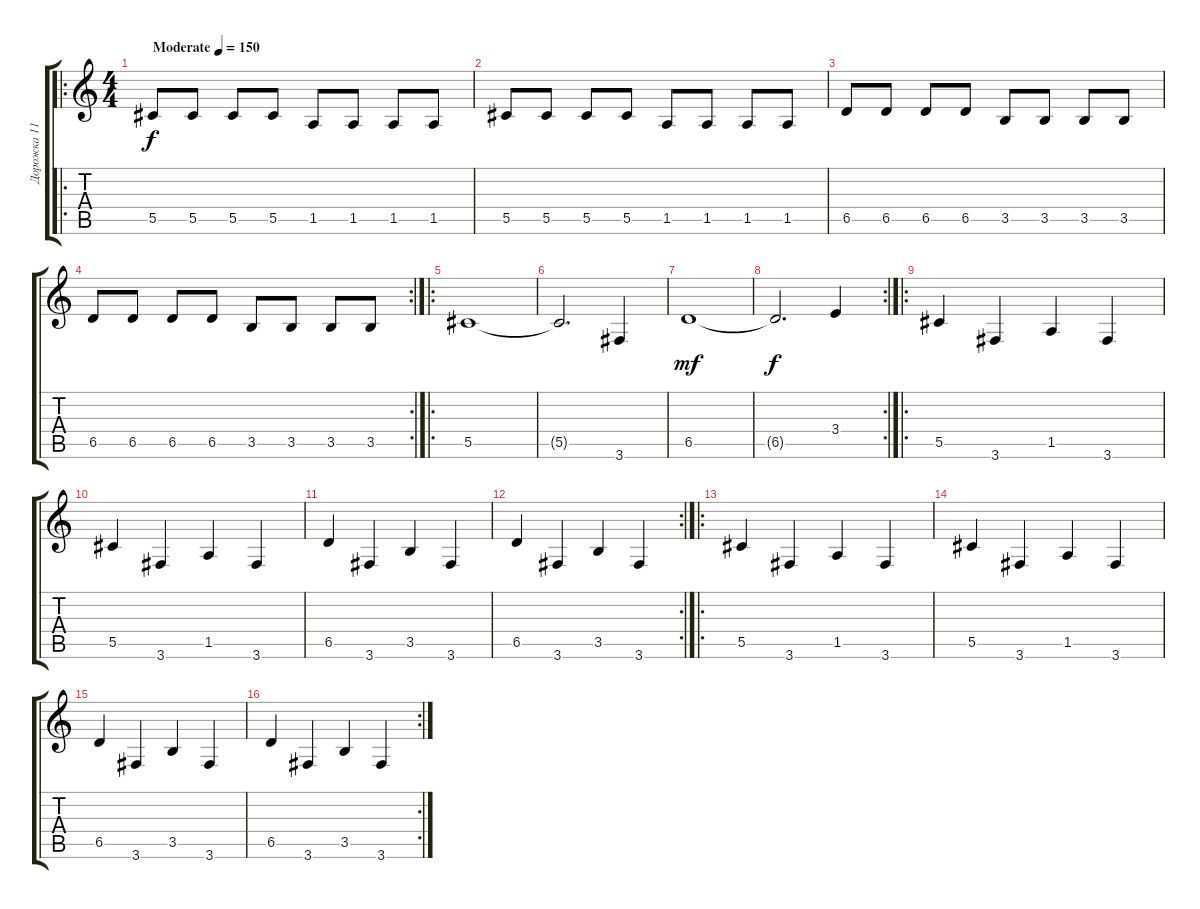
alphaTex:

\track ("Дорожка 11" "Дорожка 11") {instrument electricbassfinger}
\staff {score tabs}
\tuning (Eb4 Bb3 Gb3 Db3 Ab2 Eb2) {hide}
\ro
\ts (4 4)
\tempo (150 "Moderate")
\clef g2
\ks c
5.5.8{dy f instrument electricbassfinger} 5.5.8 5.5.8 5.5.8 1.5.8 1.5.8 1.5.8 1.5.8 |
5.5.8 5.5.8 5.5.8 5.5.8 1.5.8 1.5.8 1.5.8 1.5.8 |
6.5.8 6.5.8 6.5.8 6.5.8 3.5.8 3.5.8 3.5.8 3.5.8 |
\rc 2
6.5.8 6.5.8 6.5.8 6.5.8 3.5.8 3.5.8 3.5.8 3.5.8 |
\ro
5.5.1 |
5.5{t}.2{d} 3.6.4 |
6.5.1{dy mf} |
\rc 2
6.5{t}.2{d dy f} 3.4.4 |
\ro
5.5.4 3.6.4 1.5.4 3.6.4 |
5.5.4 3.6.4 1.5.4 3.6.4 |
6.5.4 3.6.4 3.5.4 3.6.4 |
\rc 2
6.5.4 3.6.4 3.5.4 3.6.4 |
\ro
5.5.4 3.6.4 1.5.4 3.6.4 |
5.5.4 3.6.4 1.5.4 3.6.4 |
6.5.4 3.6.4 3.5.4 3.6.4 |
\rc 2
6.5.4 3.6.4 3.5.4 3.6.4
